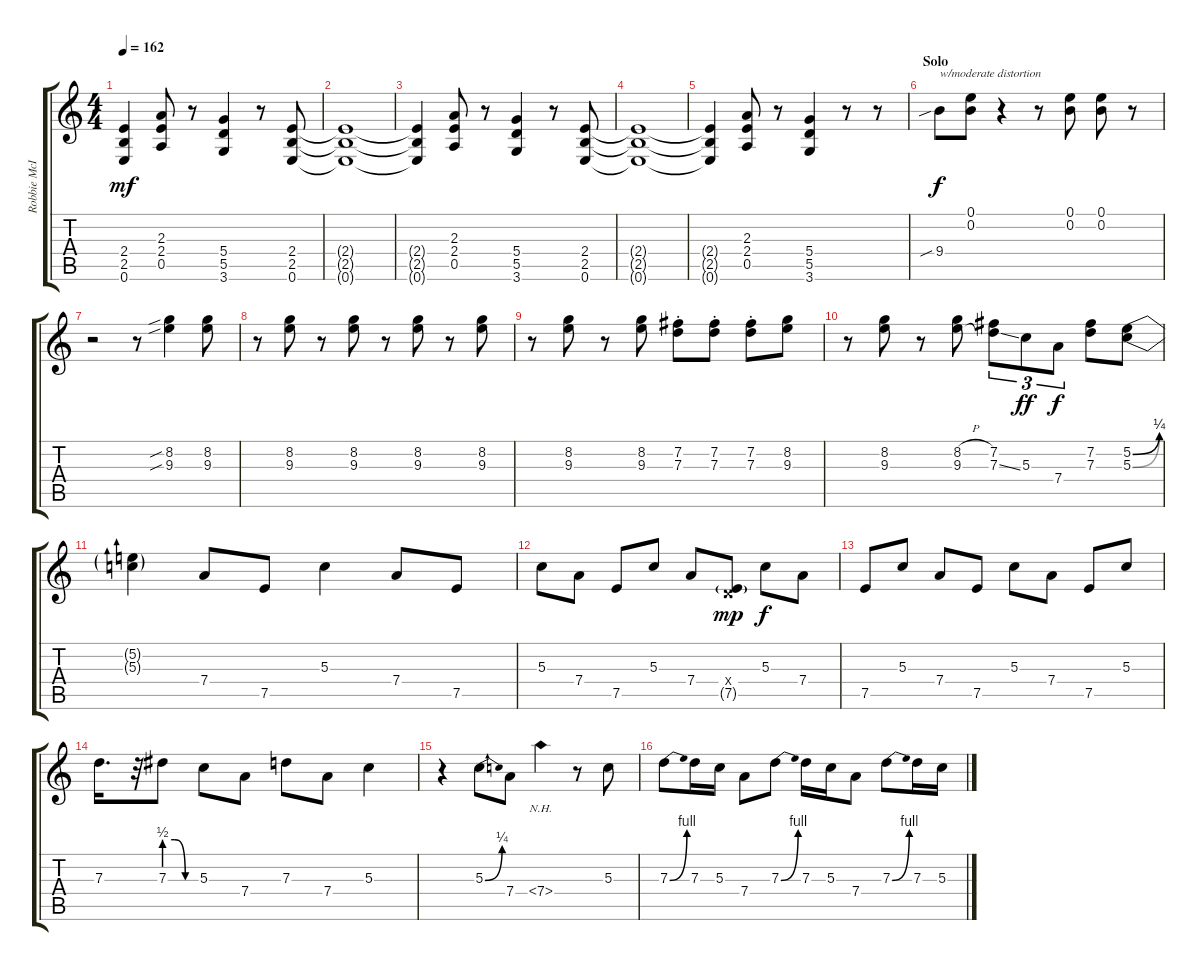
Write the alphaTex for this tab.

\track ("Robbie McIntosh" "Robbie McI") {instrument overdrivenguitar}
\staff {score tabs}
\tuning (E4 B3 G3 D3 A2 E2) {hide}
\ts (4 4)
\tempo 162
\clef g2
\ks c
(2.4{t} 2.5{t} 0.6{t}).4{dy mf} (2.3 2.4 0.5).8 r.8 (5.4 5.5 3.6).4 r.8 (2.4 2.5 0.6).8 |
(2.4{t} 2.5{t} 0.6{t}).1 |
(2.4{t} 2.5{t} 0.6{t}).4 (2.3 2.4 0.5).8 r.8 (5.4 5.5 3.6).4 r.8 (2.4 2.5 0.6).8 |
(2.4{t} 2.5{t} 0.6{t}).1 |
(2.4{t} 2.5{t} 0.6{t}).4 (2.3 2.4 0.5).8 r.8 (5.4 5.5 3.6).4 r.8 r.8 |
\section ("" "Solo")
9.4{sib}.8{txt "w/moderate distortion" dy f volume 16} (0.1 0.2).8 r.4 r.8 (0.1 0.2).8 (0.1 0.2).8 r.8 |
r.2 r.8 (8.2{sib} 9.3{sib}).4 (8.2 9.3).8 |
r.8 (8.2 9.3).8 r.8 (8.2 9.3).8 r.8 (8.2 9.3).8 r.8 (8.2 9.3).8 |
r.8 (8.2 9.3).8 r.8 (8.2 9.3).8 (7.2{st} 7.3{st}).8 (7.2{st} 7.3{st}).8 (7.2{st} 7.3{st}).8 (8.2 9.3).8 |
r.8 (8.2 9.3).8 r.8 (8.2{h} 9.3{h}).8 (7.2 7.3{ss}).8{tu (3 2)} 5.3.8{tu (3 2) dy ff} 7.4.8{tu (3 2) dy f} (7.2 7.3).8 (5.2{be (bend 0 0 60 1)} 5.3{be (bend 0 0 60 1)}).8 |
(5.2{t} 5.3{t}).4 7.4.8 7.5.8 5.3.4 7.4.8 7.5.8 |
5.3.8 7.4.8 7.5.8 5.3.8 7.4.8 (0.4{x} 7.5{g}).8{dy mp} 5.3.8{dy f} 7.4.8 |
7.5.8 5.3.8 7.4.8 7.5.8 5.3.8 7.4.8 7.5.8 5.3.8 |
7.3.16{d} r.32 7.3{be (custom 0 2 20 2 40 0 60 0)}.8 5.3.8 7.4.8 7.3.8 7.4.8 5.3.4 |
r.4 5.3{be (bend 0 0 60 1)}.8 7.4.8 7.4{nh}.4 r.8 5.3.8 |
7.3{be (bend 0 0 60 4)}.8 7.3.16 5.3.16 7.4.8 7.3{be (bend 0 0 60 4)}.8 7.3.16 5.3.16 7.4.8 7.3{be (bend 0 0 60 4)}.8 7.3.16 5.3.16
